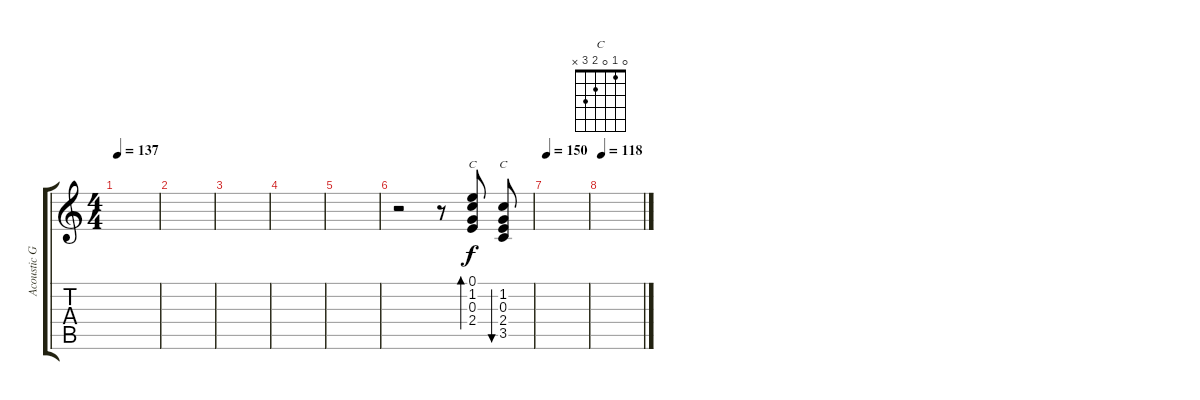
\track ("Acoustic Guitar" "Acoustic G") {instrument acousticguitarsteel}
\staff {score tabs}
\tuning (E4 B3 G3 D3 A2 E2) {hide}
\chord ("C" 20 20 21 22 x x) {firstfret 20}
\chord ("C" 0 1 0 2 3 x)
\ts (4 4)
\tempo 137
\clef g2
\ks c
|
|
|
|
|
r.2 r.8 (0.1 1.2 0.3 2.4).8{bd 480 ch "C"} (1.2 0.3 2.4 3.5).8{bu 480 ch "C"} |
\tempo 150
|
\tempo 118
